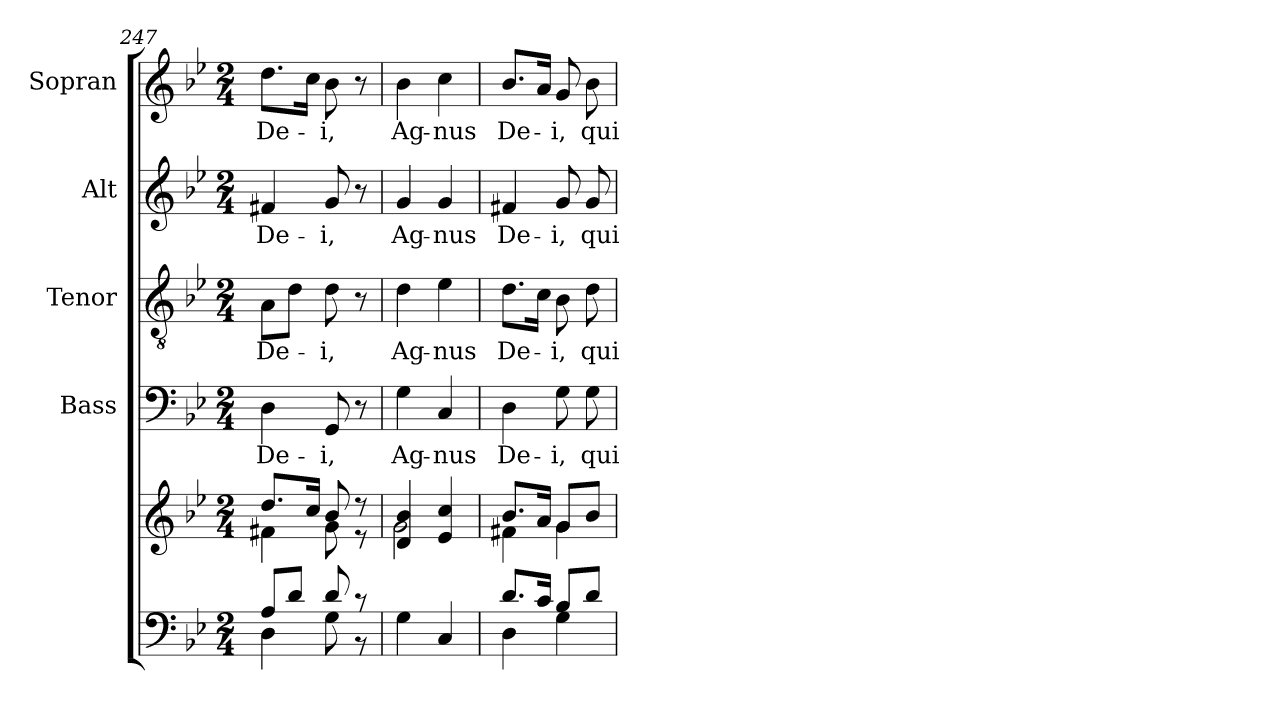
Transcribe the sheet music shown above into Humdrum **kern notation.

**kern	**kern	**kern	**text	**kern	**text	**kern	**text	**kern	**text
*part5	*part5	*part4	*part4	*part3	*part3	*part2	*part2	*part1	*part1
*staff6	*staff5	*staff4	*staff4	*staff3	*staff3	*staff2	*staff2	*staff1	*staff1
*	*	*I"Bass	*	*I"Tenor	*	*I"Alt	*	*I"Sopran	*
*	*	*I'B.	*	*I'T.	*	*I'A.	*	*I'S.	*
*clefF4	*clefG2	*clefF4	*	*clefGv2	*	*clefG2	*	*clefG2	*
*k[b-e-]	*k[b-e-]	*k[b-e-]	*	*k[b-e-]	*	*k[b-e-]	*	*k[b-e-]	*
*B-:	*B-:	*B-:	*	*B-:	*	*B-:	*	*B-:	*
*M2/4	*M2/4	*M2/4	*	*M2/4	*	*M2/4	*	*M2/4	*
=247	=247	=247	=247	=247	=247	=247	=247	=247	=247
*^	*^	*	*	*	*	*	*	*	*
!	!	!	!	!	!LO:LY:b	!	!LO:LY:b	!	!LO:LY:b	!	!LO:LY:b
8A/L	4D\	8.dd/L	4f#X\	4D\	De-	8A\L	De-	4f#X/	De-	8.dd\L	De-
8d/J	.	.	.	.	.	8d\J	.	.	.	.	.
.	.	16cc/Jk	.	.	.	.	.	.	.	16cc\Jk	.
!	!	!	!	!	!LO:LY:b	!	!LO:LY:b	!	!LO:LY:b	!	!LO:LY:b
8d/	8G\	8b-/	8g\	8GG/	-i,	8d\	-i,	8g/	-i,	8b-\	-i,
8r	8r	8r	8r	8r	.	8r	.	8r	.	8r	.
=248	=248	=248	=248	=248	=248	=248	=248	=248	=248	=248	=248
!	!	!	!	!	!LO:LY:b	!	!LO:LY:b	!	!LO:LY:b	!	!LO:LY:b
*v	*v	*	*	*	*	*	*	*	*	*	*
4G\	4d/ 4b-/	2g\	4G\	Ag-	4d\	Ag-	4g/	Ag-	4b-\	Ag-
!	!	!	!	!LO:LY:b	!	!LO:LY:b	!	!LO:LY:b	!	!LO:LY:b
4C/	4e-/ 4cc/	.	4C/	-nus	4e-\	-nus	4g/	-nus	4cc\	-nus
=249	=249	=249	=249	=249	=249	=249	=249	=249	=249	=249
*^	*	*	*	*	*	*	*	*	*	*
!	!	!	!	!	!LO:LY:b	!	!LO:LY:b	!	!LO:LY:b	!	!LO:LY:b
8.d/L	4D\	8.b-/L	4f#X\	4D\	De-	8.d\L	De-	4f#X/	De-	8.b-/L	De-
16c/Jk	.	16a/Jk	.	.	.	16c\Jk	.	.	.	16a/Jk	.
!	!	!	!	!	!LO:LY:b	!	!LO:LY:b	!	!LO:LY:b	!	!LO:LY:b
8B-/L	4G\	8g/L	4g\	8G\	-i,	8B-\	-i,	8g/	-i,	8g/	-i,
!	!	!	!	!	!LO:LY:b	!	!LO:LY:b	!	!LO:LY:b	!	!LO:LY:b
8d/J	.	8b-/J	.	8G\	qui	8d\	qui	8g/	qui	8b-\	qui
*v	*v	*	*	*	*	*	*	*	*	*	*
*	*v	*v	*	*	*	*	*	*	*	*
=	=	=	=	=	=	=	=	=	=
*-	*-	*-	*-	*-	*-	*-	*-	*-	*-
